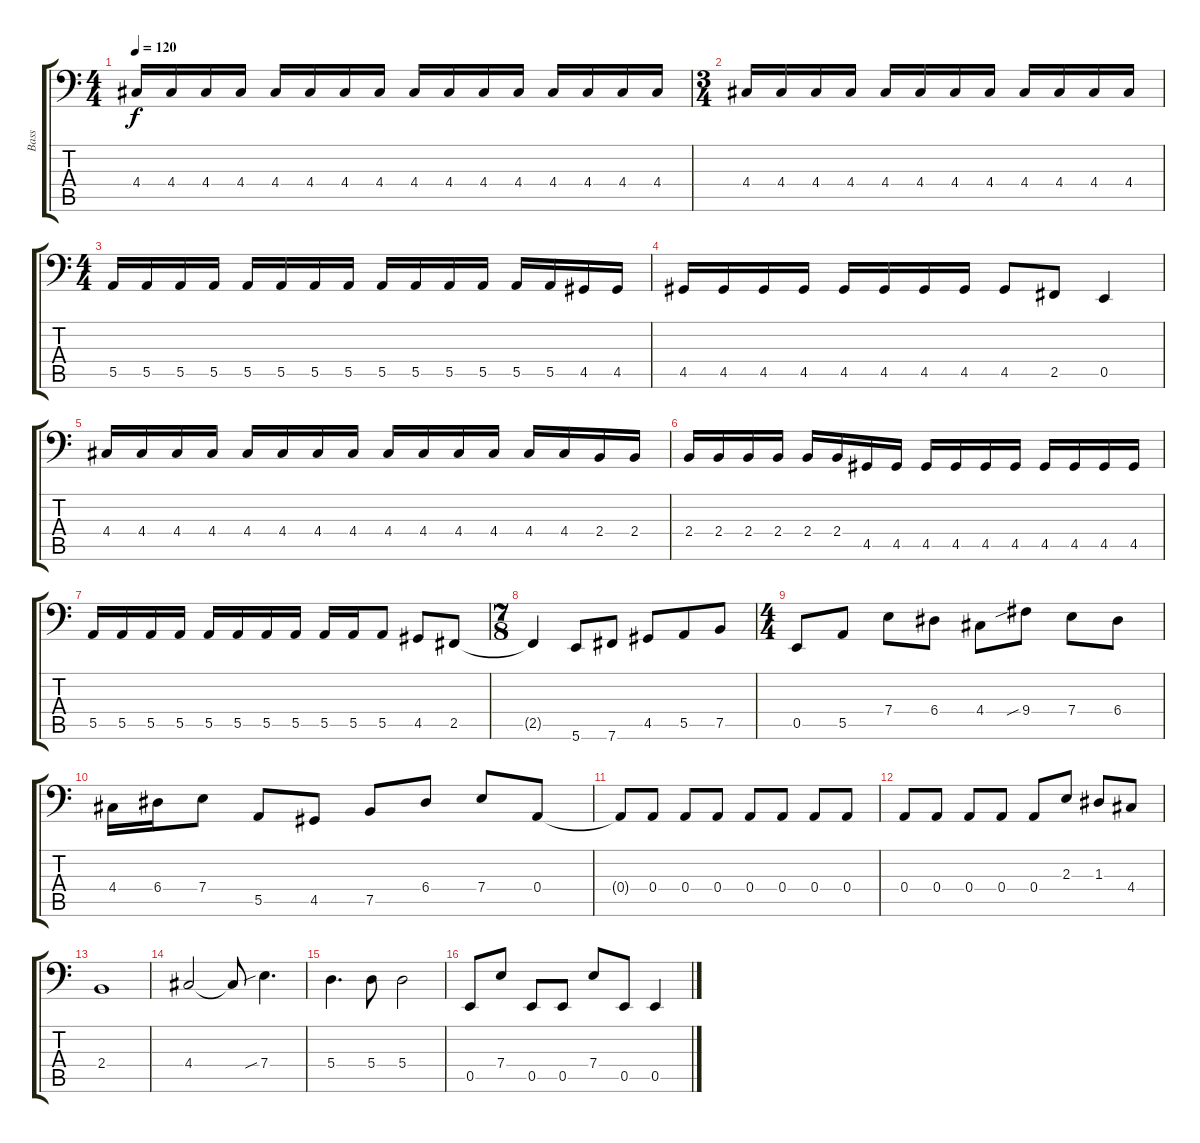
\track ("Bass" "Bass") {instrument electricbassfinger}
\staff {score tabs}
\tuning (C3 G2 D2 A1 E1 B0) {hide}
\ts (4 4)
\tempo 120
\clef f4
\ks c
4.4.16{dy f} 4.4.16 4.4.16 4.4.16 4.4.16 4.4.16 4.4.16 4.4.16 4.4.16 4.4.16 4.4.16 4.4.16 4.4.16 4.4.16 4.4.16 4.4.16 |
\ts (3 4)
4.4.16 4.4.16 4.4.16 4.4.16 4.4.16 4.4.16 4.4.16 4.4.16 4.4.16 4.4.16 4.4.16 4.4.16 |
\ts (4 4)
5.5.16 5.5.16 5.5.16 5.5.16 5.5.16 5.5.16 5.5.16 5.5.16 5.5.16 5.5.16 5.5.16 5.5.16 5.5.16 5.5.16 4.5.16 4.5.16 |
4.5.16 4.5.16 4.5.16 4.5.16 4.5.16 4.5.16 4.5.16 4.5.16 4.5.8 2.5.8 0.5.4 |
4.4.16 4.4.16 4.4.16 4.4.16 4.4.16 4.4.16 4.4.16 4.4.16 4.4.16 4.4.16 4.4.16 4.4.16 4.4.16 4.4.16 2.4.16 2.4.16 |
2.4.16 2.4.16 2.4.16 2.4.16 2.4.16 2.4.16 4.5.16 4.5.16 4.5.16 4.5.16 4.5.16 4.5.16 4.5.16 4.5.16 4.5.16 4.5.16 |
5.5.16 5.5.16 5.5.16 5.5.16 5.5.16 5.5.16 5.5.16 5.5.16 5.5.16 5.5.16 5.5.8 4.5.8 2.5.8 |
\ts (7 8)
2.5{t}.4 5.6.8 7.6.8 4.5.8 5.5.8 7.5.8 |
\ts (4 4)
0.5.8 5.5.8 7.4.8 6.4.8 4.4.8 9.4{sib}.8 7.4.8 6.4.8 |
4.4.16 6.4.16 7.4.8 5.5.8 4.5.8 7.5.8 6.4.8 7.4.8 0.4.8 |
0.4{t}.8 0.4.8 0.4.8 0.4.8 0.4.8 0.4.8 0.4.8 0.4.8 |
0.4.8 0.4.8 0.4.8 0.4.8 0.4.8 2.3.8 1.3.8 4.4.8 |
2.4.1 |
4.4.2 4.4{t}.8 7.4{sib}.4{d} |
5.4.4{d} 5.4.8 5.4.2 |
0.5.8 7.4.8 0.5.8 0.5.8 7.4.8 0.5.8 0.5.4
